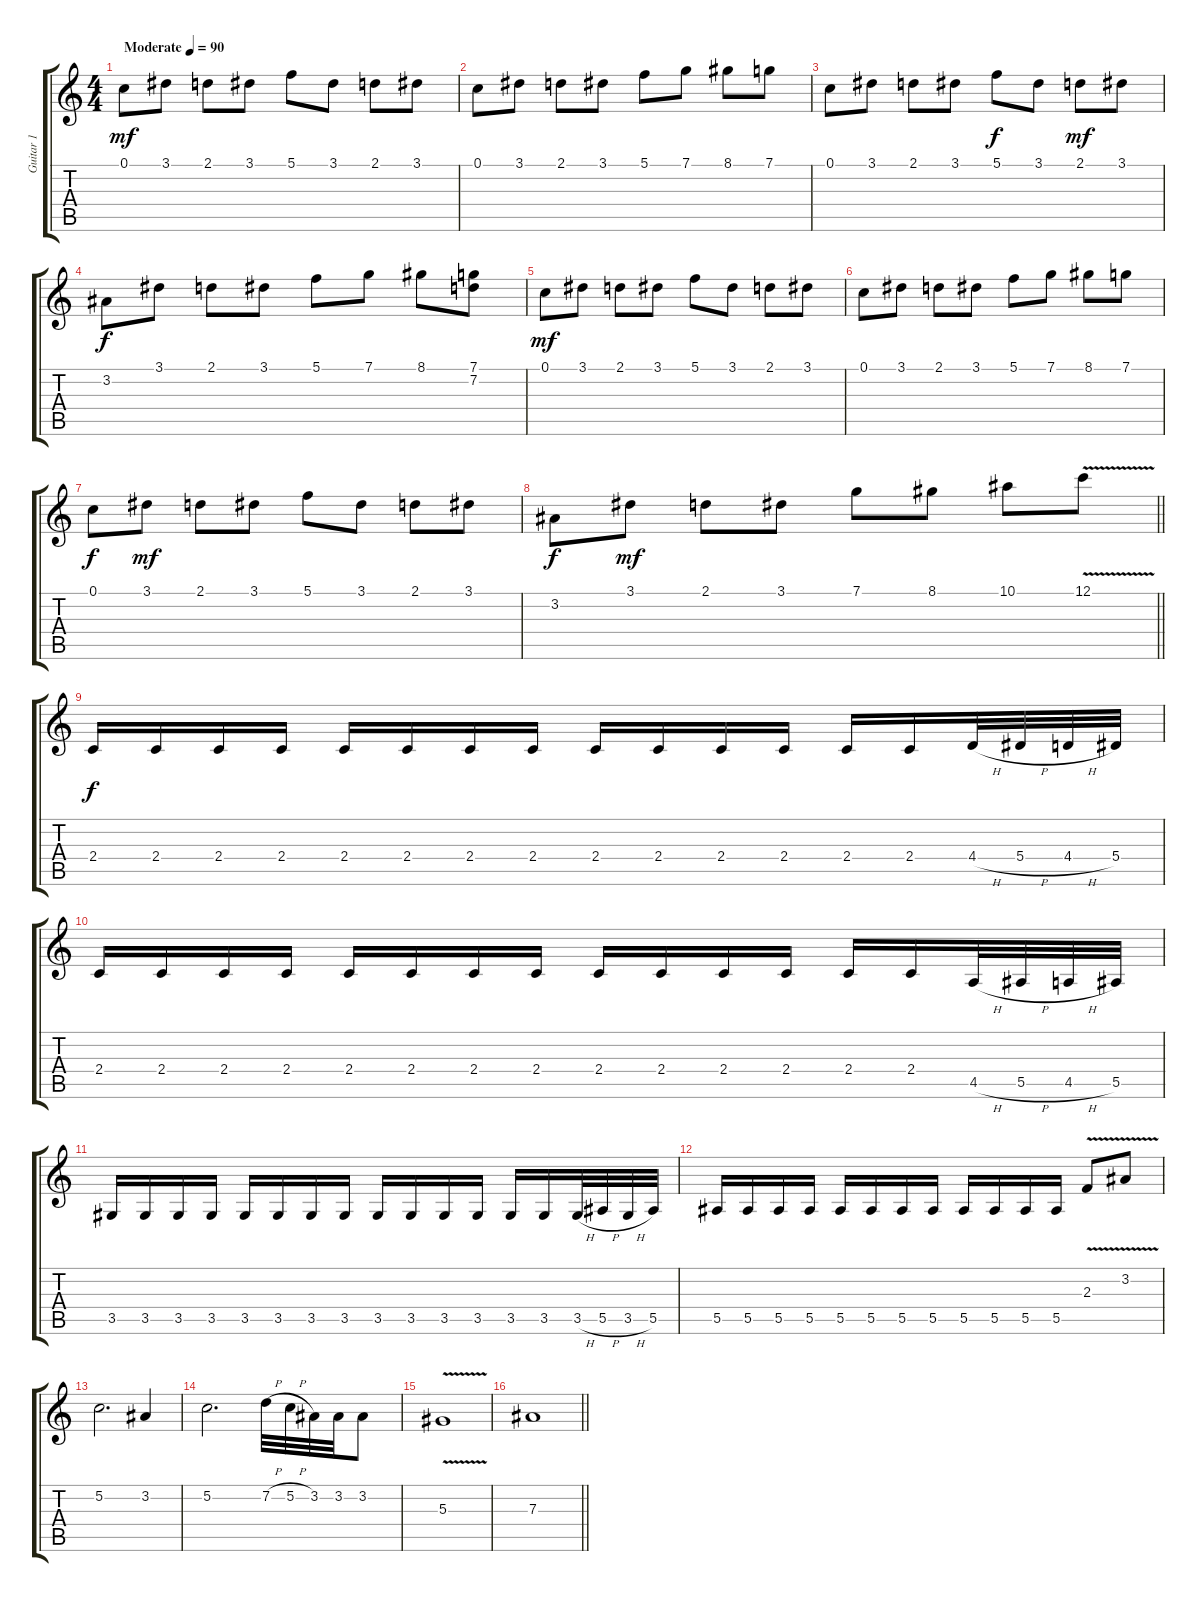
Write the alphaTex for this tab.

\track ("Guitar 1" "Guitar 1") {instrument distortionguitar}
\staff {score tabs}
\tuning (C4 G3 Eb3 Bb2 F2 C2) {hide}
\ts (4 4)
\tempo (90 "Moderate")
\clef g2
\ks c
0.1.8{dy mf instrument distortionguitar} 3.1.8 2.1.8 3.1.8 5.1.8 3.1.8 2.1.8 3.1.8 |
0.1.8 3.1.8 2.1.8 3.1.8 5.1.8 7.1.8 8.1.8 7.1.8 |
0.1.8 3.1.8 2.1.8 3.1.8 5.1.8{dy f} 3.1.8 2.1.8{dy mf} 3.1.8 |
3.2.8{dy f} 3.1.8 2.1.8 3.1.8 5.1.8 7.1.8 8.1.8 (7.1 7.2).8 |
0.1.8{dy mf} 3.1.8 2.1.8 3.1.8 5.1.8 3.1.8 2.1.8 3.1.8 |
0.1.8 3.1.8 2.1.8 3.1.8 5.1.8 7.1.8 8.1.8 7.1.8 |
0.1.8{dy f} 3.1.8{dy mf} 2.1.8 3.1.8 5.1.8 3.1.8 2.1.8 3.1.8 |
\barLineRight lightlight
3.2.8{dy f} 3.1.8{dy mf} 2.1.8 3.1.8 7.1.8 8.1.8 10.1.8 12.1{v}.8 |
\section ("" "")
2.4.16{dy f} 2.4.16 2.4.16 2.4.16 2.4.16 2.4.16 2.4.16 2.4.16 2.4.16 2.4.16 2.4.16 2.4.16 2.4.16 2.4.16 4.4{h}.32 5.4{h}.32 4.4{h}.32 5.4.32 |
2.4.16 2.4.16 2.4.16 2.4.16 2.4.16 2.4.16 2.4.16 2.4.16 2.4.16 2.4.16 2.4.16 2.4.16 2.4.16 2.4.16 4.5{h}.32 5.5{h}.32 4.5{h}.32 5.5.32 |
3.5.16 3.5.16 3.5.16 3.5.16 3.5.16 3.5.16 3.5.16 3.5.16 3.5.16 3.5.16 3.5.16 3.5.16 3.5.16 3.5.16 3.5{h}.32 5.5{h}.32 3.5{h}.32 5.5.32 |
5.5.16 5.5.16 5.5.16 5.5.16 5.5.16 5.5.16 5.5.16 5.5.16 5.5.16 5.5.16 5.5.16 5.5.16 2.3{v}.8 3.2{v}.8 |
5.2.2{d} 3.2.4 |
5.2.2{d} 7.2{h}.32 5.2{h}.32 3.2.32 3.2.32 3.2.8 |
5.3{v}.1 |
\barLineRight lightlight
7.3.1
